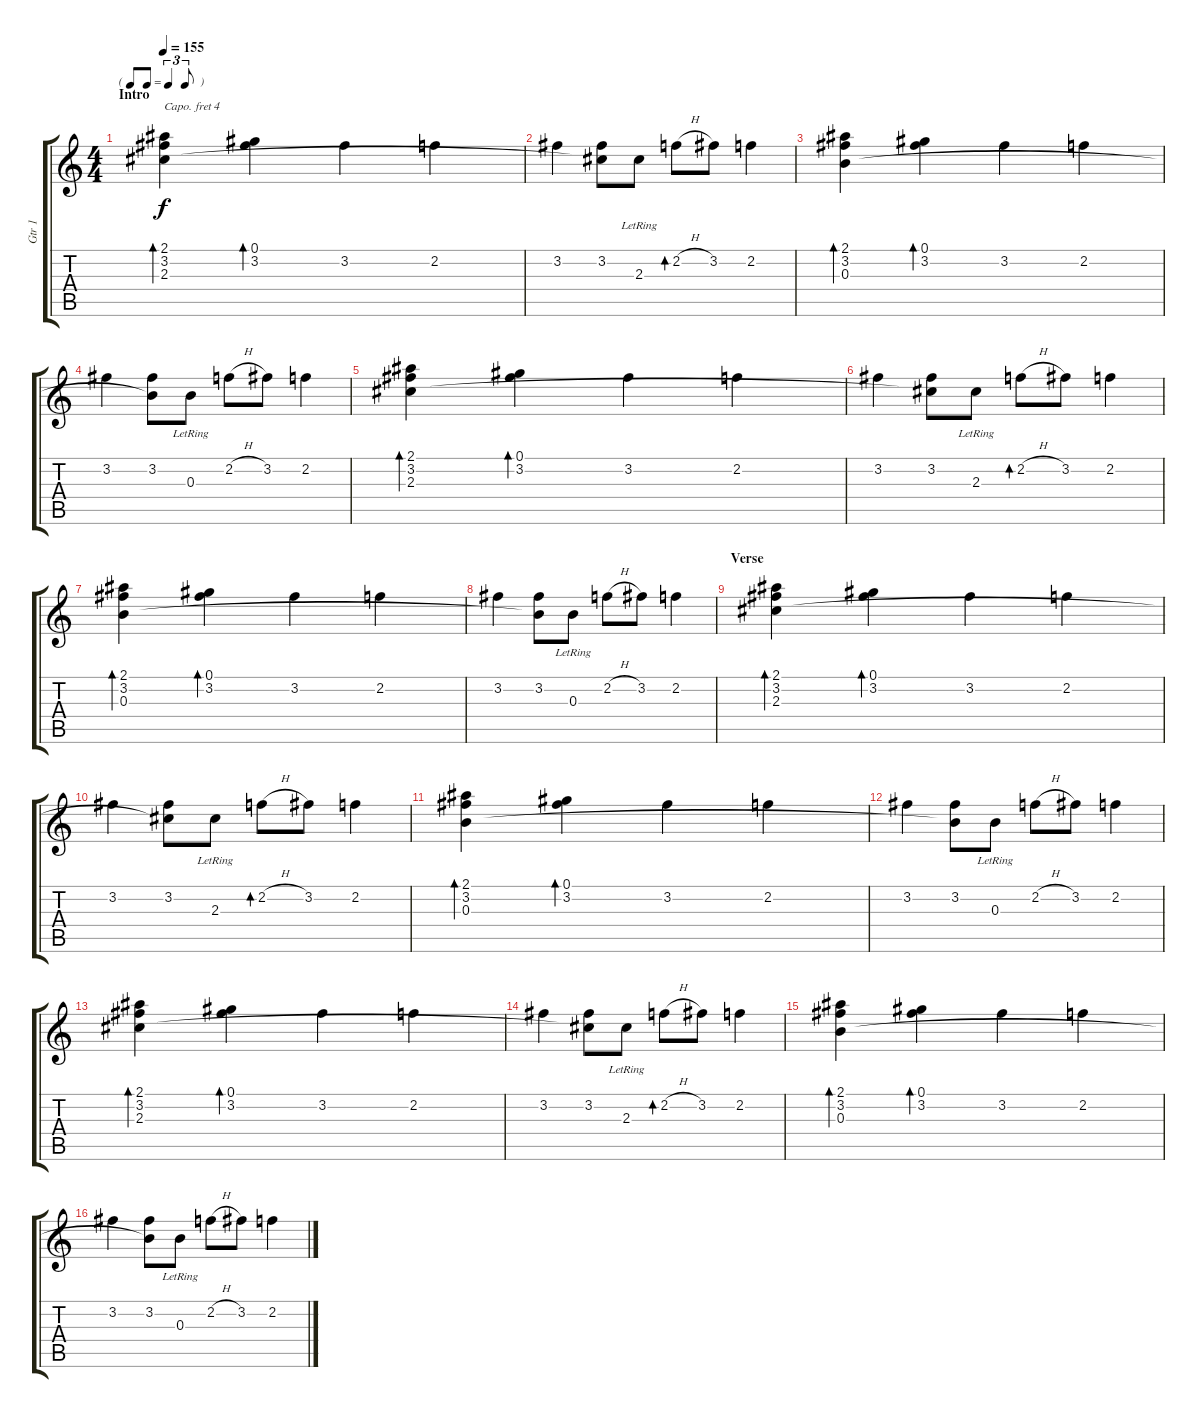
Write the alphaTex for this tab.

\track ("Gtr 1" "Gtr 1") {instrument electricguitarclean}
\staff {score tabs}
\capo 4
\tuning (E4 B3 G3 D3 A2 E2) {hide}
\ts (4 4)
\tf triplet8th
\section ("" "Intro")
\tempo 155
\clef g2
\ks c
(2.1 3.2 2.3).4{bd 240 dy f instrument electricguitarclean} (0.1 3.2).4{bd 120} 3.2.4 2.2.4 |
3.2.4 (3.2 2.3{t}).8 2.3{lr}.8 2.2{h}.8{bd 120} 3.2.8 2.2.4 |
(2.1 3.2 0.3).4{bd 240} (0.1 3.2).4{bd 120} 3.2.4 2.2.4 |
3.2.4 (3.2 0.3{t}).8 0.3{lr}.8 2.2{h}.8 3.2.8 2.2.4 |
(2.1 3.2 2.3).4{bd 240} (0.1 3.2).4{bd 120} 3.2.4 2.2.4 |
3.2.4 (3.2 2.3{t}).8 2.3{lr}.8 2.2{h}.8{bd 120} 3.2.8 2.2.4 |
(2.1 3.2 0.3).4{bd 240} (0.1 3.2).4{bd 120} 3.2.4 2.2.4 |
3.2.4 (3.2 0.3{t}).8 0.3{lr}.8 2.2{h}.8 3.2.8 2.2.4 |
\section ("" "Verse")
(2.1 3.2 2.3).4{bd 240} (0.1 3.2).4{bd 120} 3.2.4 2.2.4 |
3.2.4 (3.2 2.3{t}).8 2.3{lr}.8 2.2{h}.8{bd 120} 3.2.8 2.2.4 |
(2.1 3.2 0.3).4{bd 240} (0.1 3.2).4{bd 120} 3.2.4 2.2.4 |
3.2.4 (3.2 0.3{t}).8 0.3{lr}.8 2.2{h}.8 3.2.8 2.2.4 |
(2.1 3.2 2.3).4{bd 240} (0.1 3.2).4{bd 120} 3.2.4 2.2.4 |
3.2.4 (3.2 2.3{t}).8 2.3{lr}.8 2.2{h}.8{bd 120} 3.2.8 2.2.4 |
(2.1 3.2 0.3).4{bd 240} (0.1 3.2).4{bd 120} 3.2.4 2.2.4 |
3.2.4 (3.2 0.3{t}).8 0.3{lr}.8 2.2{h}.8 3.2.8 2.2.4
